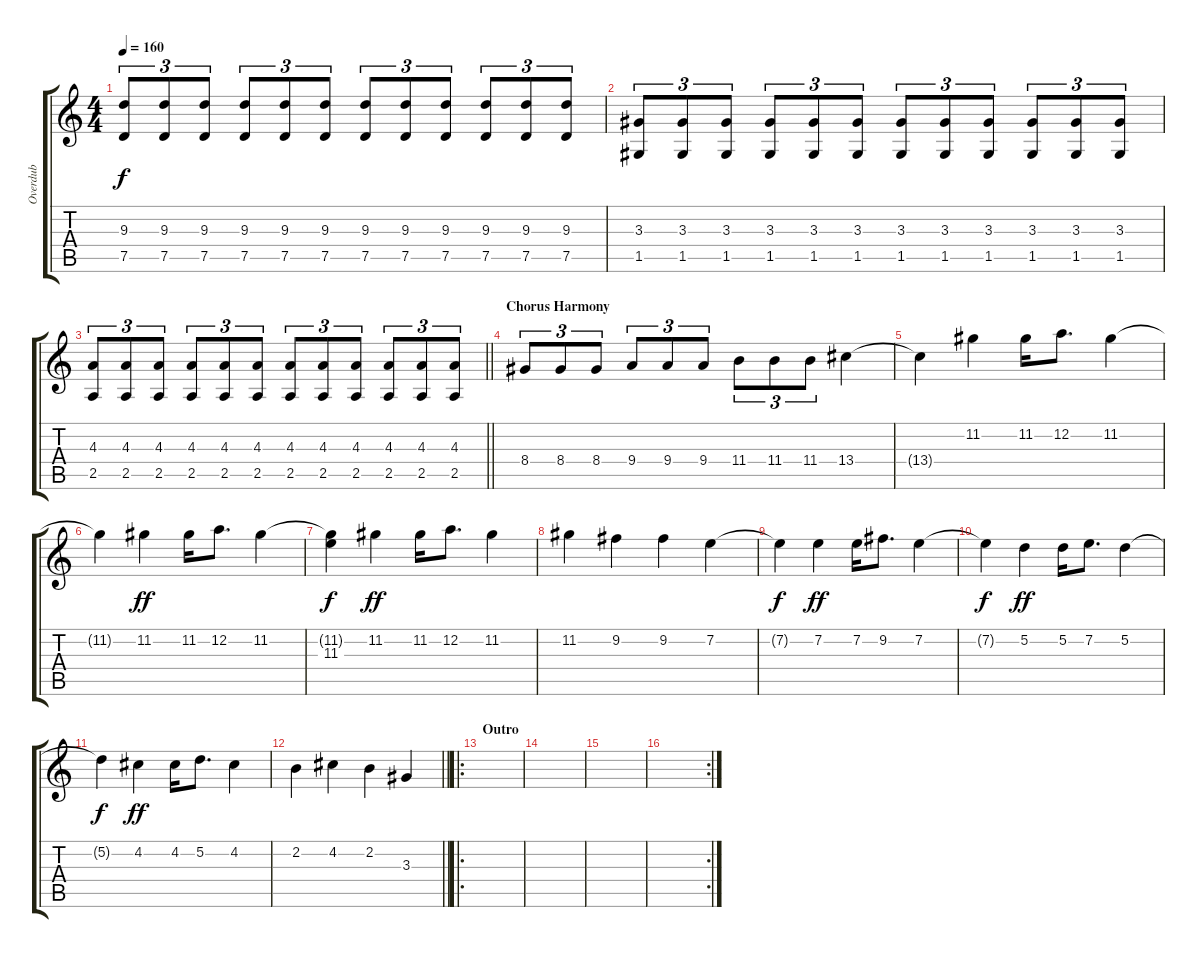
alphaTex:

\track ("Overdub" "Overdub") {instrument distortionguitar}
\staff {score tabs}
\tuning (D4 A3 F3 C3 G2 D2) {hide}
\ts (4 4)
\tempo 160
\clef g2
\ks c
(9.3 7.5).8{tu (3 2) dy f} (9.3 7.5).8{tu (3 2)} (9.3 7.5).8{tu (3 2)} (9.3 7.5).8{tu (3 2)} (9.3 7.5).8{tu (3 2)} (9.3 7.5).8{tu (3 2)} (9.3 7.5).8{tu (3 2)} (9.3 7.5).8{tu (3 2)} (9.3 7.5).8{tu (3 2)} (9.3 7.5).8{tu (3 2)} (9.3 7.5).8{tu (3 2)} (9.3 7.5).8{tu (3 2)} |
(3.3 1.5).8{tu (3 2)} (3.3 1.5).8{tu (3 2)} (3.3 1.5).8{tu (3 2)} (3.3 1.5).8{tu (3 2)} (3.3 1.5).8{tu (3 2)} (3.3 1.5).8{tu (3 2)} (3.3 1.5).8{tu (3 2)} (3.3 1.5).8{tu (3 2)} (3.3 1.5).8{tu (3 2)} (3.3 1.5).8{tu (3 2)} (3.3 1.5).8{tu (3 2)} (3.3 1.5).8{tu (3 2)} |
\barLineRight lightlight
(4.3 2.5).8{tu (3 2)} (4.3 2.5).8{tu (3 2)} (4.3 2.5).8{tu (3 2)} (4.3 2.5).8{tu (3 2)} (4.3 2.5).8{tu (3 2)} (4.3 2.5).8{tu (3 2)} (4.3 2.5).8{tu (3 2)} (4.3 2.5).8{tu (3 2)} (4.3 2.5).8{tu (3 2)} (4.3 2.5).8{tu (3 2)} (4.3 2.5).8{tu (3 2)} (4.3 2.5).8{tu (3 2)} |
\section ("" "Chorus Harmony")
8.4.8{tu (3 2)} 8.4.8{tu (3 2)} 8.4.8{tu (3 2)} 9.4.8{tu (3 2)} 9.4.8{tu (3 2)} 9.4.8{tu (3 2)} 11.4.8{tu (3 2)} 11.4.8{tu (3 2)} 11.4.8{tu (3 2)} 13.4.4 |
13.4{t}.4 11.2.4 11.2.16 12.2.8{d} 11.2.4 |
11.2{t}.4 11.2.4{dy ff} 11.2.16 12.2.8{d} 11.2.4 |
(11.2{t} 11.3).4{dy f} 11.2.4{dy ff} 11.2.16 12.2.8{d} 11.2.4 |
11.2.4 9.2.4 9.2.4 7.2.4 |
7.2{t}.4{dy f} 7.2.4{dy ff} 7.2.16 9.2.8{d} 7.2.4 |
7.2{t}.4{dy f} 5.2.4{dy ff} 5.2.16 7.2.8{d} 5.2.4 |
5.2{t}.4{dy f} 4.2.4{dy ff} 4.2.16 5.2.8{d} 4.2.4 |
\barLineRight lightlight
2.2.4 4.2.4 2.2.4 3.3.4 |
\ro
\section ("" "Outro")
|
|
|
\rc 2
